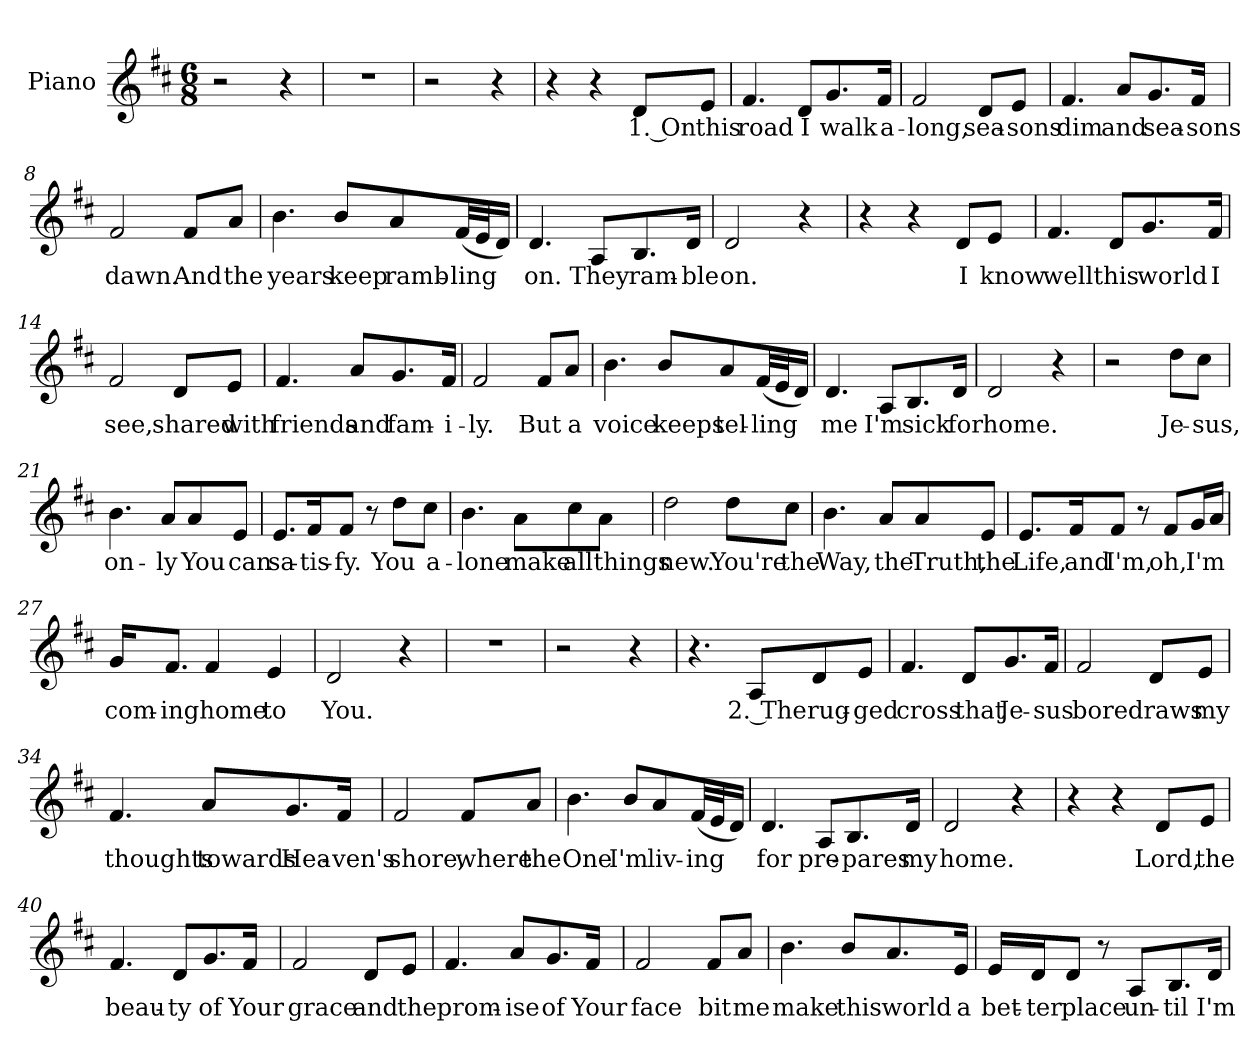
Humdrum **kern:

**kern	**text
*part1	*part1
*staff1	*staff1
*I"Piano	*
*I'Pno.	*
*clefG2	*
*k[f#c#]	*
*M6/8	*
*MM69	*
=1	=1
2r	.
4r	.
=2	=2
2.r	.
=3	=3
2r	.
4r	.
=4	=4
4r	.
4r	.
!	!LO:LY:b
8d/L	1. On
!	!LO:LY:b
8e/J	this
=5	=5
!	!LO:LY:b
4.f#/	road
!	!LO:LY:b
8d/L	I
!	!LO:LY:b
8.g/	walk
!	!LO:LY:b
16f#/Jk	a-
=6	=6
!	!LO:LY:b
2f#/	-long,
!	!LO:LY:b
8d/L	sea-
!	!LO:LY:b
8e/J	-sons
=7	=7
!	!LO:LY:b
4.f#/	dim
!	!LO:LY:b
8a/L	and
!	!LO:LY:b
8.g/	sea-
!	!LO:LY:b
16f#/Jk	-sons
!!LO:LB:g=z
=8	=8
!	!LO:LY:b
2f#/	dawn.
!	!LO:LY:b
8f#/L	And
!	!LO:LY:b
8a/J	the
=9	=9
!	!LO:LY:b
4.b\	years
!	!LO:LY:b
8b/L	keep
!	!LO:LY:b
8a/	ramb-
!	!LO:LY:b
(32f#/LL	-ling
32e/J	.
16d/JJ)	.
=10	=10
!	!LO:LY:b
4.d/	on.
!	!LO:LY:b
8A/L	They
!	!LO:LY:b
8.B/	ram-
!	!LO:LY:b
16d/Jk	-ble
=11	=11
!	!LO:LY:b
2d/	on.
4r	.
=12	=12
4r	.
4r	.
!	!LO:LY:b
8d/L	I
!	!LO:LY:b
8e/J	know
!!LO:LB:g=z
=13	=13
!	!LO:LY:b
4.f#/	well
!	!LO:LY:b
8d/L	this
!	!LO:LY:b
8.g/	world
!	!LO:LY:b
16f#/Jk	I
=14	=14
!	!LO:LY:b
2f#/	see,
!	!LO:LY:b
8d/L	shared
!	!LO:LY:b
8e/J	with
=15	=15
!	!LO:LY:b
4.f#/	friends
!	!LO:LY:b
8a/L	and
!	!LO:LY:b
8.g/	fam-
!	!LO:LY:b
16f#/Jk	-i-
=16	=16
!	!LO:LY:b
2f#/	-ly.
!	!LO:LY:b
8f#/L	But
!	!LO:LY:b
8a/J	a
=17	=17
!	!LO:LY:b
4.b\	voice
!	!LO:LY:b
8b/L	keeps
!	!LO:LY:b
8a/	tel-
!	!LO:LY:b
(32f#/LL	-ling
32e/J	.
16d/JJ)	.
!!LO:LB:g=z
=18	=18
!	!LO:LY:b
4.d/	me
!	!LO:LY:b
8A/L	I'm
!	!LO:LY:b
8.B/	sick
!	!LO:LY:b
16d/Jk	for
=19	=19
!	!LO:LY:b
2d/	home.
4r	.
=20	=20
2r	.
!	!LO:LY:b
8dd\L	Je-
!	!LO:LY:b
8cc#\J	-sus,
=21	=21
!	!LO:LY:b
4.b\	on-
!	!LO:LY:b
8a/L	-ly
!	!LO:LY:b
8a/	You
!	!LO:LY:b
8e/J	can
=22	=22
!	!LO:LY:b
8.e/L	sa-
!	!LO:LY:b
16f#/K	-tis-
!	!LO:LY:b
8f#/J	-fy.
8r	.
!	!LO:LY:b
8dd\L	You
!	!LO:LY:b
8cc#\J	a-
=23	=23
!	!LO:LY:b
4.b\	-lone
!	!LO:LY:b
8a\L	make
!	!LO:LY:b
8cc#\	all
!	!LO:LY:b
8a\J	things
!!LO:LB:g=z
=24	=24
!	!LO:LY:b
2dd\	new.
!	!LO:LY:b
8dd\L	You're
!	!LO:LY:b
8cc#\J	the
=25	=25
!	!LO:LY:b
4.b\	Way,
!	!LO:LY:b
8a/L	the
!	!LO:LY:b
8a/	Truth,
!	!LO:LY:b
8e/J	the
=26	=26
!	!LO:LY:b
8.e/L	Life,
!	!LO:LY:b
16f#/K	and
!	!LO:LY:b
8f#/J	I'm,
8r	.
!	!LO:LY:b
8f#/L	oh,
!	!LO:LY:b
16g/L	I'm
16a/JJ	.
=27	=27
!	!LO:LY:b
16g/KL	com-
!	!LO:LY:b
8.f#/J	-ing
!	!LO:LY:b
4f#/	home
!	!LO:LY:b
4e/	to
=28	=28
!	!LO:LY:b
2d/	You.
4r	.
=29	=29
2.r	.
!!LO:LB:g=z
=30	=30
2r	.
4r	.
=31	=31
4.r	.
!	!LO:LY:b
8A/L	2. The
!	!LO:LY:b
8d/	rug-
!	!LO:LY:b
8e/J	-ged
=32	=32
!	!LO:LY:b
4.f#/	cross
!	!LO:LY:b
8d/L	that
!	!LO:LY:b
8.g/	Je-
!	!LO:LY:b
16f#/Jk	-sus
=33	=33
!	!LO:LY:b
2f#/	bore
!	!LO:LY:b
8d/L	draws
!	!LO:LY:b
8e/J	my
=34	=34
!	!LO:LY:b
4.f#/	thoughts
!	!LO:LY:b
8a/L	towards
!	!LO:LY:b
8.g/	Hea-
!	!LO:LY:b
16f#/Jk	-ven's
!!LO:LB:g=z
=35	=35
!	!LO:LY:b
2f#/	shore,
!	!LO:LY:b
8f#/L	where
!	!LO:LY:b
8a/J	the
=36	=36
!	!LO:LY:b
4.b\	One
!	!LO:LY:b
8b/L	I'm
!	!LO:LY:b
8a/	liv-
!	!LO:LY:b
(32f#/LL	-ing
32e/J	.
16d/JJ)	.
=37	=37
!	!LO:LY:b
4.d/	for
!	!LO:LY:b
8A/L	pre-
!	!LO:LY:b
8.B/	-pares
!	!LO:LY:b
16d/Jk	my
=38	=38
!	!LO:LY:b
2d/	home.
4r	.
=39	=39
4r	.
4r	.
!	!LO:LY:b
8d/L	Lord,
!	!LO:LY:b
8e/J	the
=40	=40
!	!LO:LY:b
4.f#/	beau-
!	!LO:LY:b
8d/L	-ty
!	!LO:LY:b
8.g/	of
!	!LO:LY:b
16f#/Jk	Your
!!LO:LB:g=z
=41	=41
!	!LO:LY:b
2f#/	grace
!	!LO:LY:b
8d/L	and
!	!LO:LY:b
8e/J	the
=42	=42
!	!LO:LY:b
4.f#/	prom-
!	!LO:LY:b
8a/L	-ise
!	!LO:LY:b
8.g/	of
!	!LO:LY:b
16f#/Jk	Your
=43	=43
!	!LO:LY:b
2f#/	face
!	!LO:LY:b
8f#/L	bit
!	!LO:LY:b
8a/J	me
=44	=44
!	!LO:LY:b
4.b\	make
!	!LO:LY:b
8b/L	this
!	!LO:LY:b
8.a/	world
!	!LO:LY:b
16e/Jk	a
=45	=45
!	!LO:LY:b
16e/LL	bet-
!	!LO:LY:b
16d/J	-ter
!	!LO:LY:b
8d/J	place
8r	.
!	!LO:LY:b
8A/L	un-
!	!LO:LY:b
8.B/	-til
!	!LO:LY:b
16d/Jk	I'm
=	=
*-	*-
